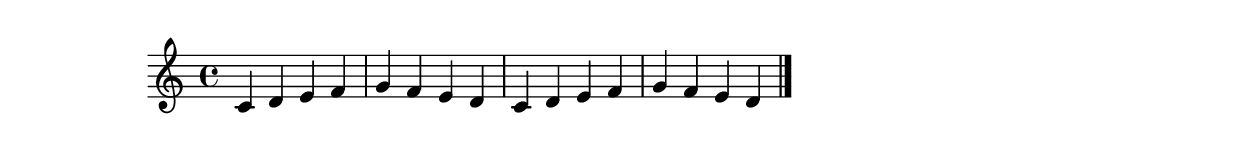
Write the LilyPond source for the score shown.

%% Do not edit this file; it is automatically
%% generated from LSR http://lsr.dsi.unimi.it
%% This file is in the public domain.
\version "2.12.2"

\header {
  lsrtags = "staff-notation"

  texidoc = "
'Tick' bar lines are often used in music where the bar line is used
only for coordination and is not meant to imply any rhythmic stress.

"
  doctitle = "Tick bar lines"
} % begin verbatim

\relative c' {
  \set Score.defaultBarType = #"'"
  c4 d e f
  g4 f e d
  c4 d e f
  g4 f e d
  \bar "|."
}
